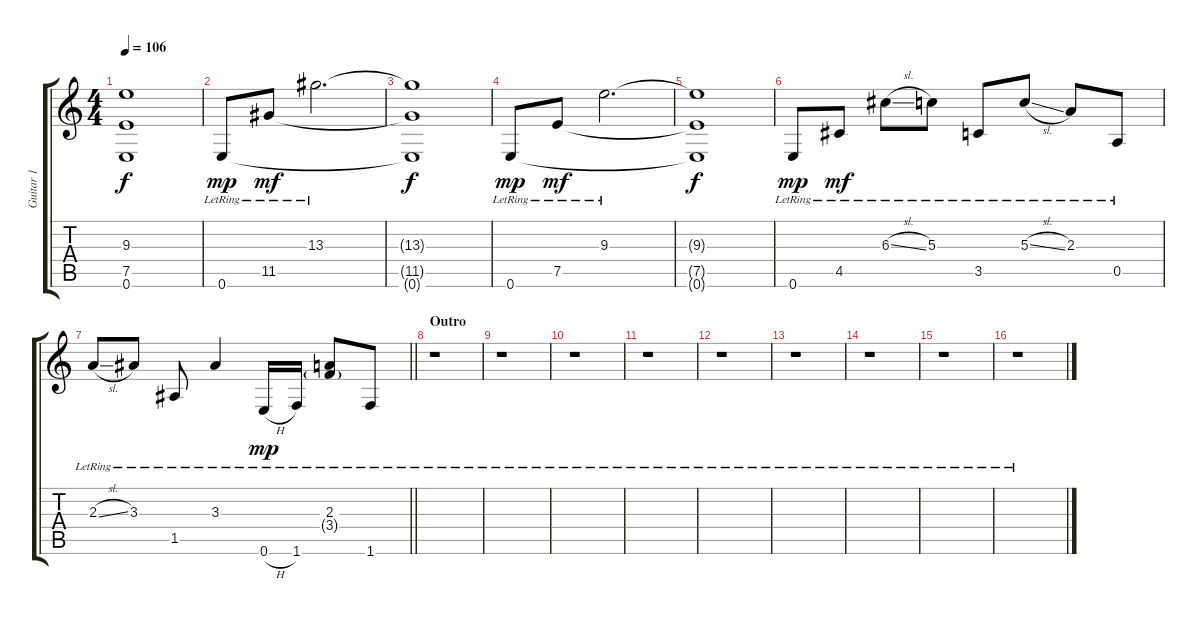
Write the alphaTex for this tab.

\track ("Guitar 1" "Guitar 1") {instrument distortionguitar}
\staff {score tabs}
\tuning (E4 B3 G3 D3 A2 E2) {hide}
\ts (4 4)
\tempo 106
\clef g2
\ks c
(9.3{t} 7.5{t} 0.6{t}).1{dy f} |
0.6{lr}.8{dy mp} 11.5{lr}.8{dy mf} 13.3{lr}.2{d} |
(13.3{t} 11.5{t} 0.6{t}).1{dy f} |
0.6{lr}.8{dy mp} 7.5{lr}.8{dy mf} 9.3{lr}.2{d} |
(9.3{t} 7.5{t} 0.6{t}).1{dy f} |
0.6{lr}.8{dy mp} 4.5{lr}.8{dy mf} 6.3{sl lr}.8 5.3{lr}.8 3.5{lr}.8 5.3{sl lr}.8 2.3{lr}.8 0.5{lr}.8 |
\barLineRight lightlight
2.3{sl lr}.8 3.3{lr}.8 1.5{lr}.8 3.3{lr}.4 0.6{h lr}.16{dy mp} 1.6{lr}.16 (2.3{lr} 3.4{g}).8 1.6{lr}.8 |
\section ("" "Outro")
r.1 |
r.1 |
r.1 |
r.1 |
r.1 |
r.1 |
r.1 |
r.1 |
r.1
